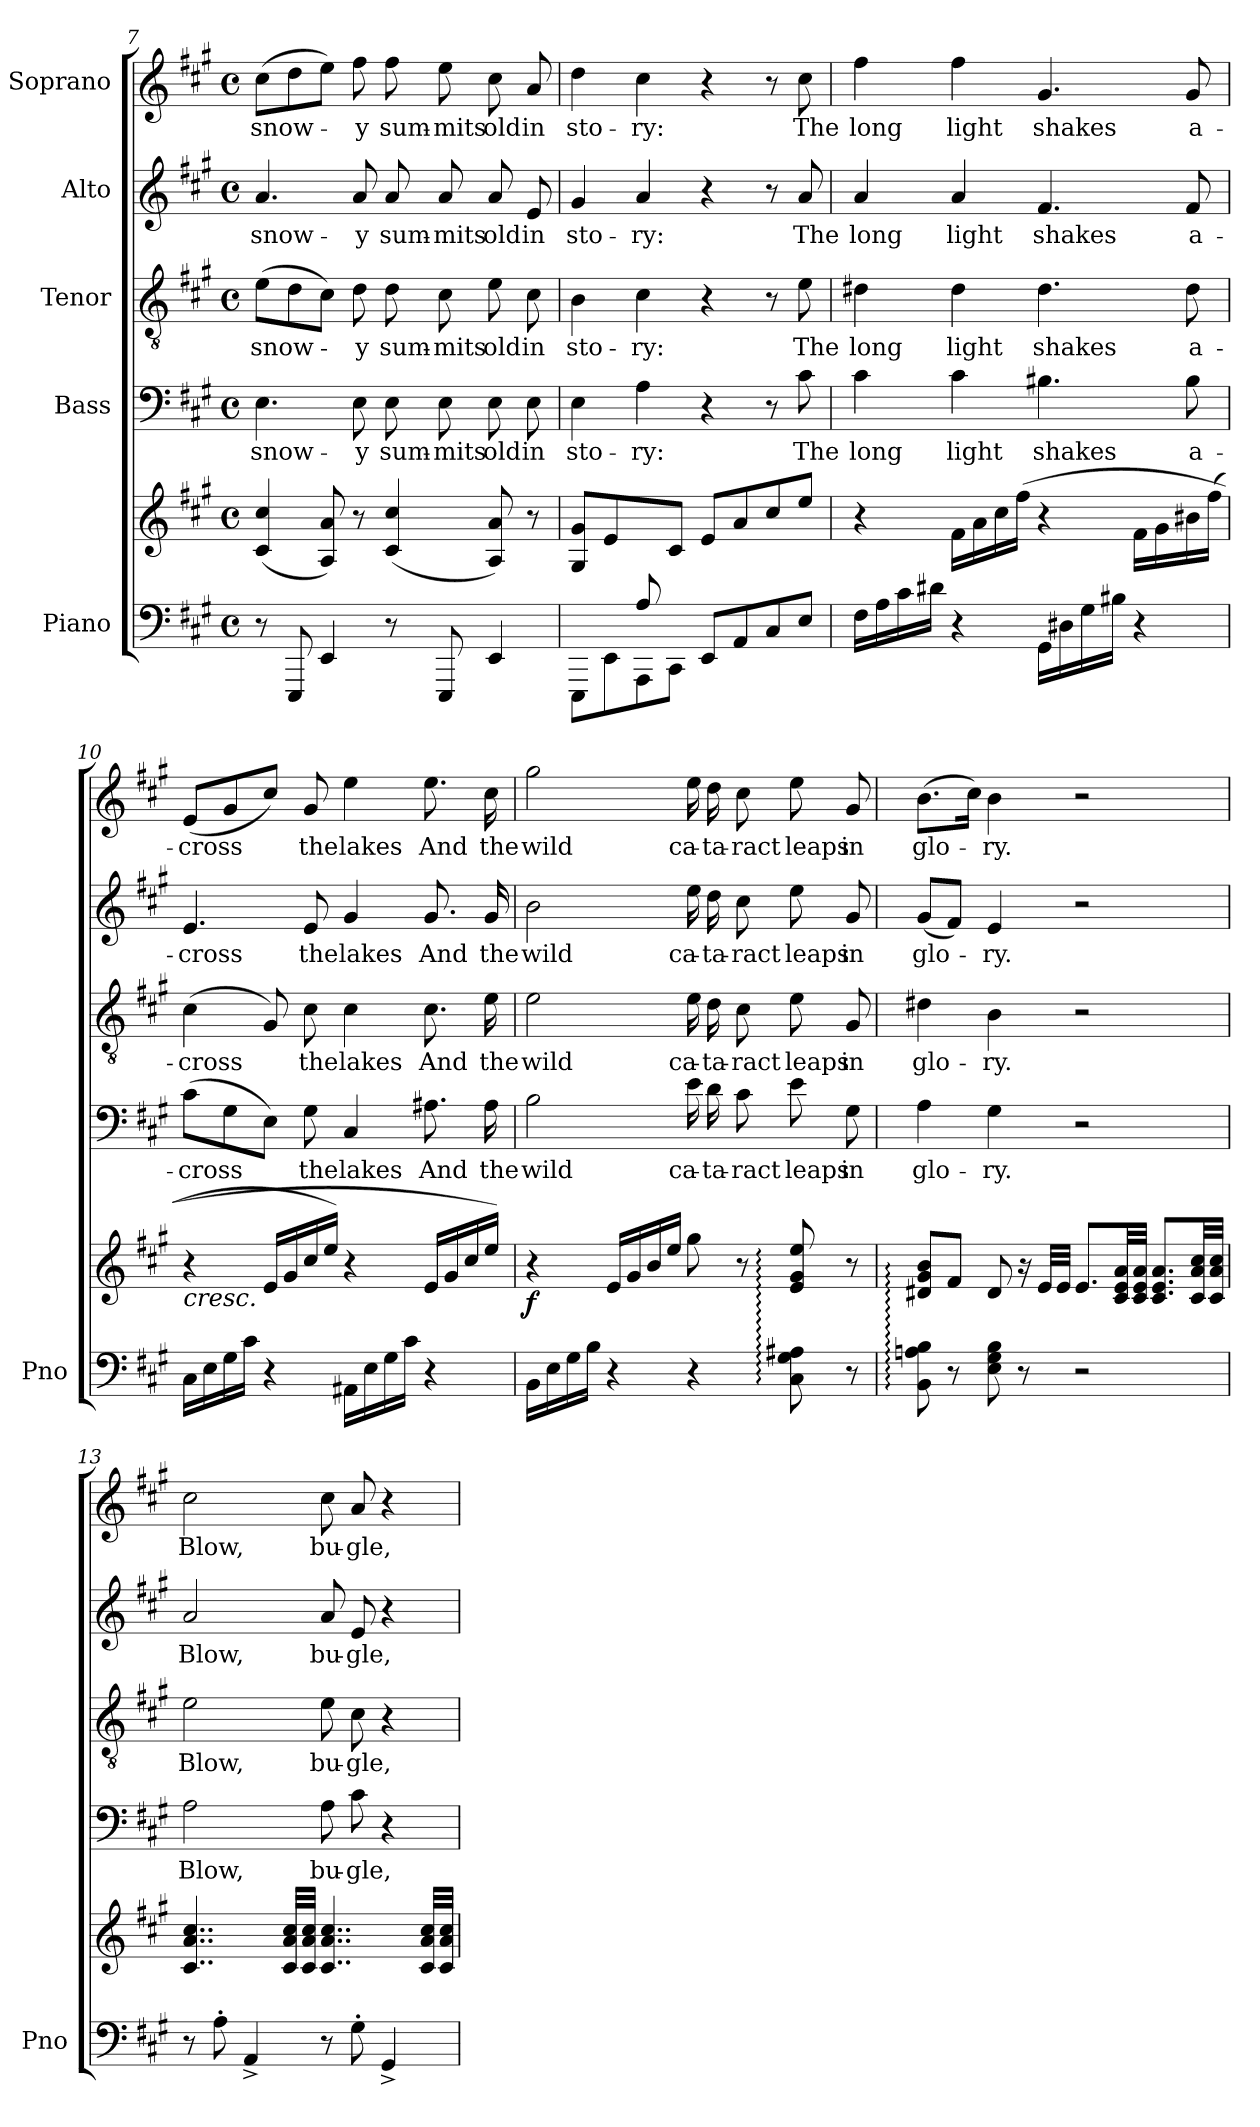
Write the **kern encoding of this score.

**kern	**kern	**dynam	**kern	**text	**kern	**text	**kern	**text	**kern	**text
*part5	*part5	*part5	*part4	*part4	*part3	*part3	*part2	*part2	*part1	*part1
*staff6	*staff5	*staff5/6	*staff4	*staff4	*staff3	*staff3	*staff2	*staff2	*staff1	*staff1
*I"Piano	*	*	*I"Bass	*	*I"Tenor	*	*I"Alto	*	*I"Soprano	*
*I'Pno	*	*	*	*	*	*	*	*	*	*
*clefF4	*clefG2	*	*clefF4	*	*clefGv2	*	*clefG2	*	*clefG2	*
*k[f#c#g#]	*k[f#c#g#]	*	*k[f#c#g#]	*	*k[f#c#g#]	*	*k[f#c#g#]	*	*k[f#c#g#]	*
*M4/4	*M4/4	*	*M4/4	*	*M4/4	*	*M4/4	*	*M4/4	*
*met(c)	*met(c)	*	*met(c)	*	*met(c)	*	*met(c)	*	*met(c)	*
=7	=7	=7	=7	=7	=7	=7	=7	=7	=7	=7
8r	(>4c#/ 4cc#/	.	4.E\	snow-	(8e\L	snow-	4.a/	snow-	(8cc#\L	snow-
8EEE/	.	.	.	.	8d\	.	.	.	8dd\	.
4EE/	8A/ 8a/)	.	.	.	8c#\J)	.	.	.	8ee\J)	.
.	8r	.	8E\	-y	8d\	-y	8a/	-y	8ff#\	-y
8r	(>4c#/ 4cc#/	.	8E\	sum-	8d\	sum-	8a/	sum-	8ff#\	sum-
8EEE/	.	.	8E\	-mits	8c#\	-mits	8a/	-mits	8ee\	-mits
4EE/	8A/ 8a/)	.	8E\	old	8e\	old	8a/	old	8cc#\	old
.	8r	.	8E\	in	8c#\	in	8e/	in	8a/	in
=8	=8	=8	=8	=8	=8	=8	=8	=8	=8	=8
*^	*	*	*	*	*	*	*	*	*	*
4ryy	8EEE\L	8G#/ 8g#/L	.	4E\	sto-	4B\	sto-	4g#/	sto-	4dd\	sto-
.	8EE\	8e/	.	.	.	.	.	.	.	.	.
8A/	8AAA\	8ryy	.	4A\	-ry:	4c#\	-ry:	4a/	-ry:	4cc#\	-ry:
2ryy	8CC#\J	8c#/J	.	.	.	.	.	.	.	.	.
.	8EE/L	8e/L	.	4r	.	4r	.	4r	.	4r	.
.	8AA/	8a/	.	.	.	.	.	.	.	.	.
.	8C#/	8cc#/	.	8r	.	8r	.	8r	.	8r	.
8ryy	8E/J	8ee/J	.	8c#\	The	8e\	The	8a/	The	8cc#\	The
*v	*v	*	*	*	*	*	*	*	*	*	*
=9	=9	=9	=9	=9	=9	=9	=9	=9	=9	=9
(16F#\LL	4r	.	4c#\	long	4d#X\	long	4a/	long	4ff#\	long
16A\	.	.	.	.	.	.	.	.	.	.
16c#\	.	.	.	.	.	.	.	.	.	.
16d#X\JJ	.	.	.	.	.	.	.	.	.	.
4r	16f#\LL	.	4c#\	light	4d#\	light	4a/	light	4ff#\	light
.	16a\	.	.	.	.	.	.	.	.	.
.	16cc#\	.	.	.	.	.	.	.	.	.
.	(16ff#\JJ	.	.	.	.	.	.	.	.	.
(16GG#\LL	4r	.	4.B#X\	shakes	4.d#\	shakes	4.f#/	shakes	4.g#/	shakes
16D#X\	.	.	.	.	.	.	.	.	.	.
16G#\	.	.	.	.	.	.	.	.	.	.
16B#X\JJ	.	.	.	.	.	.	.	.	.	.
4r	16f#\LL	.	.	.	.	.	.	.	.	.
.	16g#\	.	.	.	.	.	.	.	.	.
.	16b#X\	.	8B#\	a-	8d#\	a-	8f#/	a-	8g#/	a-
.	(16ff#\JJ	.	.	.	.	.	.	.	.	.
=10	=10	=10	=10	=10	=10	=10	=10	=10	=10	=10
!	!LO:TX:b:i:t=cresc.	!	!	!	!	!	!	!	!	!
(<16C#\LL	4r	.	(8c#\L	-cross	(4c#\	-cross	4.e/	-cross	(8e/L	-cross
16E\	.	.	.	.	.	.	.	.	.	.
16G#\	.	.	8G#\	.	.	.	.	.	8g#/	.
16c#\JJ	.	.	.	.	.	.	.	.	.	.
4r	16e/LL	.	8E\J)	.	8G#/)	.	.	.	8cc#/J)	.
.	16g#/	.	.	.	.	.	.	.	.	.
.	16cc#/	.	8G#\	the	8c#\	the	8e/	the	8g#/	the
.	16ee/JJ)	.	.	.	.	.	.	.	.	.
16AA#X\LL	4r	.	4C#/	lakes	4c#\	lakes	4g#/	lakes	4ee\	lakes
16E\	.	.	.	.	.	.	.	.	.	.
16G#\	.	.	.	.	.	.	.	.	.	.
16c#\JJ	.	.	.	.	.	.	.	.	.	.
4r	16e/LL	.	8.A#X\	And	8.c#\	And	8.g#/	And	8.ee\	And
.	16g#/	.	.	.	.	.	.	.	.	.
.	16cc#/	.	.	.	.	.	.	.	.	.
.	16ee/JJ)	.	16A#\	the	16e\	the	16g#/	the	16cc#\	the
=11	=11	=11	=11	=11	=11	=11	=11	=11	=11	=11
!	!	!LO:DY:b	!	!	!	!	!	!	!	!
16BB\LL	4r	f	2B\	wild	2e\	wild	2b\	wild	2gg#\	wild
16E\	.	.	.	.	.	.	.	.	.	.
16G#\	.	.	.	.	.	.	.	.	.	.
16B\JJ	.	.	.	.	.	.	.	.	.	.
4r	16e/LL	.	.	.	.	.	.	.	.	.
.	16g#/	.	.	.	.	.	.	.	.	.
.	16b/	.	.	.	.	.	.	.	.	.
.	16ee/JJ	.	.	.	.	.	.	.	.	.
4r	8gg#\)	.	16e\	ca-	16e\	ca-	16ee\	ca-	16ee\	ca-
.	.	.	16d\	-ta-	16d\	-ta-	16dd\	-ta-	16dd\	-ta-
.	8r	.	8c#\	-ract	8c#\	-ract	8cc#\	-ract	8cc#\	-ract
8C#\:: 8G#\:: 8A#X\::	8e/:: 8g#/:: 8ee/::	.	8e\	leaps	8e\	leaps	8ee\	leaps	8ee\	leaps
8r	8r	.	8G#\	in	8G#/	in	8g#/	in	8g#/	in
=12	=12	=12	=12	=12	=12	=12	=12	=12	=12	=12
8BB\:: 8An\:: 8B\::	8d#X/:: 8g#/:: 8b/::L	.	4A\	glo-	4d#X\	glo-	(8g#/L	glo-	(8.b\L	glo-
8r	8f#/J	.	.	.	.	.	8f#/J)	.	.	.
.	.	.	.	.	.	.	.	.	16cc#\Jk)	.
8E\ 8G#\ 8B\	8d#/	.	4G#\	-ry.	4B\	-ry.	4e/	-ry.	4b\	-ry.
8r	16r	.	.	.	.	.	.	.	.	.
.	32e/LLL	.	.	.	.	.	.	.	.	.
.	32e/JJJ	.	.	.	.	.	.	.	.	.
2r	8.e/L	.	2r	.	2r	.	2r	.	2r	.
.	32c#/ 32e/ 32a/LL	.	.	.	.	.	.	.	.	.
.	32c#/ 32e/ 32a/JJJ	.	.	.	.	.	.	.	.	.
.	8.c#/ 8.e/ 8.a/L	.	.	.	.	.	.	.	.	.
.	32c#/ 32a/ 32cc#/LL	.	.	.	.	.	.	.	.	.
.	32c#/ 32a/ 32cc#/JJJ	.	.	.	.	.	.	.	.	.
=13	=13	=13	=13	=13	=13	=13	=13	=13	=13	=13
8r	4..c#/ 4..a/ 4..cc#/	.	2A\	Blow,	2e\	Blow,	2a/	Blow,	2cc#\	Blow,
8A'\	.	.	.	.	.	.	.	.	.	.
4AA^>/	.	.	.	.	.	.	.	.	.	.
.	32c#/ 32a/ 32cc#/LLL	.	.	.	.	.	.	.	.	.
.	32c#/ 32a/ 32cc#/JJJ	.	.	.	.	.	.	.	.	.
8r	4..c#/ 4..a/ 4..cc#/	.	8A\	bu-	8e\	bu-	8a/	bu-	8cc#\	bu-
8G#'\	.	.	8c#\	-gle,	8c#\	-gle,	8e/	-gle,	8a/	-gle,
4GG#^>/	.	.	4r	.	4r	.	4r	.	4r	.
.	32c#/ 32a/ 32cc#/LLL	.	.	.	.	.	.	.	.	.
.	32c#/ 32a/ 32cc#/JJJ	.	.	.	.	.	.	.	.	.
=	=	=	=	=	=	=	=	=	=	=
*-	*-	*-	*-	*-	*-	*-	*-	*-	*-	*-
